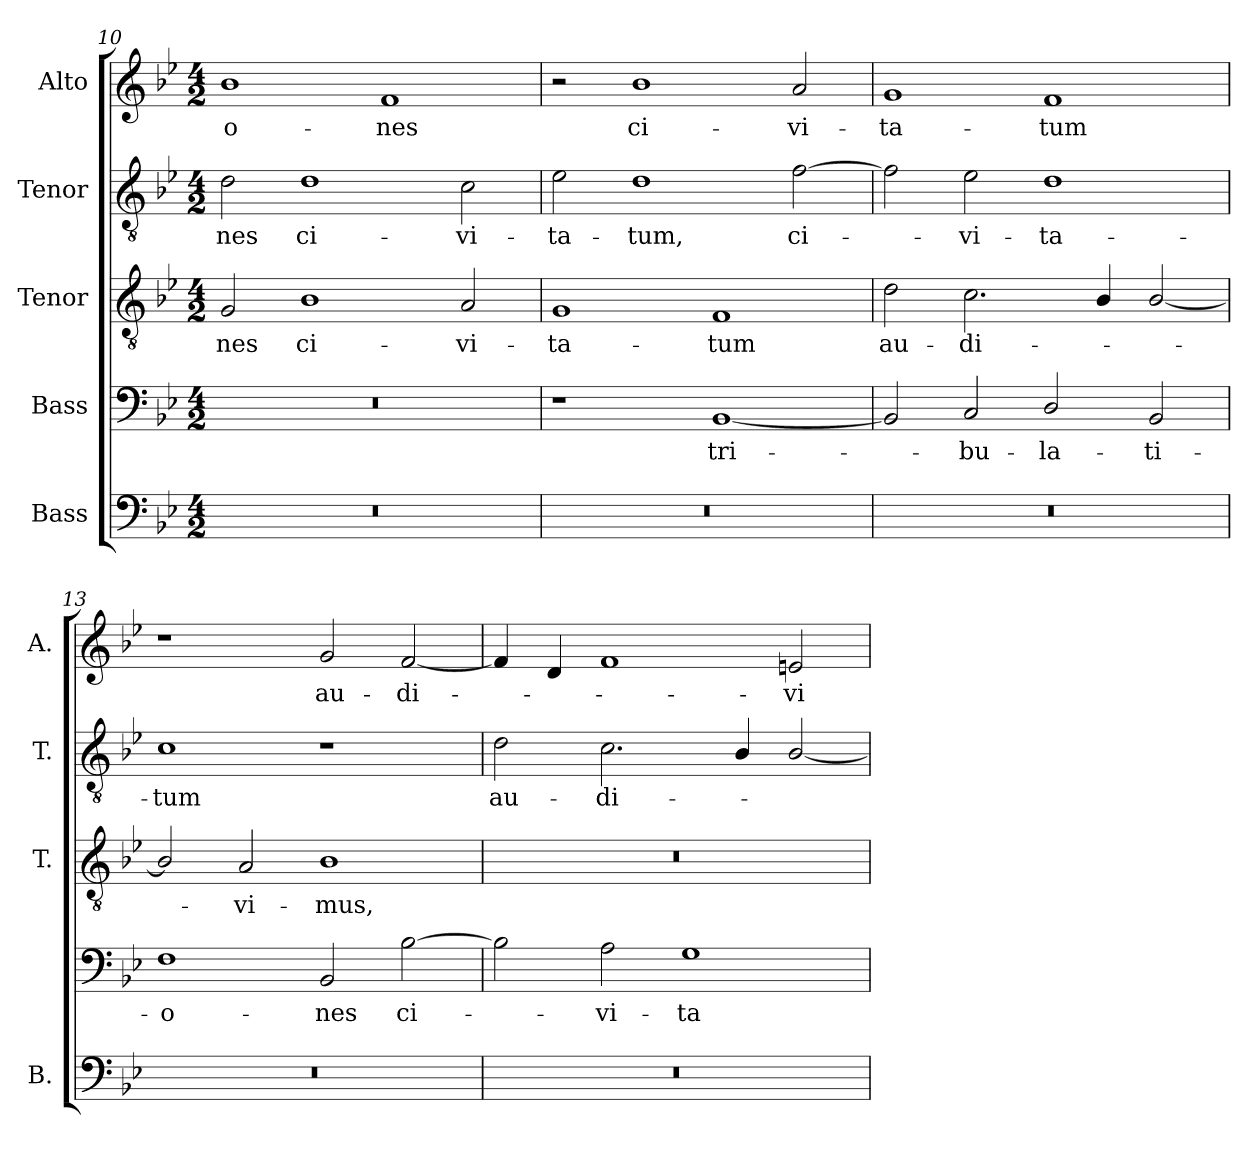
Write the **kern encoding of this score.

**kern	**kern	**text	**kern	**text	**kern	**text	**kern	**text
*part5	*part4	*part4	*part3	*part3	*part2	*part2	*part1	*part1
*staff5	*staff4	*staff4	*staff3	*staff3	*staff2	*staff2	*staff1	*staff1
*I"Bass	*I"Bass	*	*I"Tenor	*	*I"Tenor	*	*I"Alto	*
*I'B.	*	*	*I'T.	*	*I'T.	*	*I'A.	*
*clefF4	*clefF4	*	*clefGv2	*	*clefGv2	*	*clefG2	*
*	*	*	*ITrd7c12	*	*ITrd7c12	*	*	*
*k[b-e-]	*k[b-e-]	*	*k[b-e-]	*	*k[b-e-]	*	*k[b-e-]	*
*B-:	*B-:	*	*B-:	*	*B-:	*	*B-:	*
*M4/2	*M4/2	*	*M4/2	*	*M4/2	*	*M4/2	*
=10	=10	=10	=10	=10	=10	=10	=10	=10
!LO:N:vis=1	!LO:N:vis=1	!	!	!	!	!	!	!
!	!	!	!	!LO:LY:b:color=#000000	!	!	!	!
!	!	!	!	!	!	!LO:LY:b:color=#000000	!	!
!	!	!	!	!	!	!	!	!LO:LY:b:color=#000000
0r	0r	.	2GGi/	-nes	2Di\	-nes	1b-i	-o-
!	!	!	!	!LO:LY:b:color=#000000	!	!	!	!
!	!	!	!	!	!	!LO:LY:b:color=#000000	!	!
.	.	.	1BB-i	ci-	1Di	ci-	.	.
!	!	!	!	!	!	!	!	!LO:LY:b:color=#000000
.	.	.	.	.	.	.	1fi	-nes
!	!	!	!	!LO:LY:b:color=#000000	!	!	!	!
!	!	!	!	!	!	!LO:LY:b:color=#000000	!	!
.	.	.	2AAi/	-vi-	2Ci\	-vi-	.	.
!!LO:LB:g=z
=11	=11	=11	=11	=11	=11	=11	=11	=11
!LO:N:vis=1	!	!	!	!	!	!	!	!
!	!	!	!	!LO:LY:b:color=#000000	!	!	!	!
!	!	!	!	!	!	!LO:LY:b:color=#000000	!	!
0r	1r	.	1GGi	-ta-	2E-i\	-ta-	2r	.
!	!	!	!	!	!	!LO:LY:b:color=#000000	!	!
!	!	!	!	!	!	!	!	!LO:LY:b:color=#000000
.	.	.	.	.	1Di	-tum,	1b-i	ci-
!	!	!LO:LY:b:color=#000000	!	!	!	!	!	!
!	!	!	!	!LO:LY:b:color=#000000	!	!	!	!
.	[1BB-i	tri-	1FFi	-tum	.	.	.	.
!	!	!	!	!	!	!LO:LY:b:color=#000000	!	!
!	!	!	!	!	!	!	!	!LO:LY:b:color=#000000
.	.	.	.	.	[2Fi\	ci-	2ai/	-vi-
=12	=12	=12	=12	=12	=12	=12	=12	=12
!LO:N:vis=1	!	!	!	!	!	!	!	!
!	!	!	!	!LO:LY:b:color=#000000	!	!	!	!
!	!	!	!	!	!	!	!	!LO:LY:b:color=#000000
0r	2BB-i/]	.	2Di\	au-	2Fi\]	.	1gi	-ta-
!	!	!LO:LY:b:color=#000000	!	!	!	!	!	!
!	!	!	!	!LO:LY:b:color=#000000	!	!	!	!
!	!	!	!	!	!	!LO:LY:b:color=#000000	!	!
.	2Ci/	-bu-	2.Ci\	-di-	2E-i\	-vi-	.	.
!	!	!LO:LY:b:color=#000000	!	!	!	!	!	!
!	!	!	!	!	!	!LO:LY:b:color=#000000	!	!
!	!	!	!	!	!	!	!	!LO:LY:b:color=#000000
.	2Di/	-la-	.	.	1Di	-ta-	1fi	-tum
.	.	.	4BB-i/	.	.	.	.	.
!	!	!LO:LY:b:color=#000000	!	!	!	!	!	!
.	2BB-i/	-ti-	[2BB-i/	.	.	.	.	.
=13	=13	=13	=13	=13	=13	=13	=13	=13
!LO:N:vis=1	!	!	!	!	!	!	!	!
!	!	!LO:LY:b:color=#000000	!	!	!	!	!	!
!	!	!	!	!	!	!LO:LY:b:color=#000000	!	!
0r	1Fi	-o-	2BB-i/]	.	1Ci	-tum	1r	.
!	!	!	!	!LO:LY:b:color=#000000	!	!	!	!
.	.	.	2AAi/	-vi-	.	.	.	.
!	!	!LO:LY:b:color=#000000	!	!	!	!	!	!
!	!	!	!	!LO:LY:b:color=#000000	!	!	!	!
!	!	!	!	!	!	!	!	!LO:LY:b:color=#000000
.	2BB-i/	-nes	1BB-i	-mus,	1r	.	2gi/	au-
!	!	!LO:LY:b:color=#000000	!	!	!	!	!	!
!	!	!	!	!	!	!	!	!LO:LY:b:color=#000000
.	[2B-i\	ci-	.	.	.	.	[2fi/	-di-
=14	=14	=14	=14	=14	=14	=14	=14	=14
!LO:N:vis=1	!	!	!LO:N:vis=1	!	!	!	!	!
!	!	!	!	!	!	!LO:LY:b:color=#000000	!	!
0r	2B-i\]	.	0r	.	2Di\	au-	4fi/]	.
.	.	.	.	.	.	.	4di/	.
!	!	!LO:LY:b:color=#000000	!	!	!	!	!	!
!	!	!	!	!	!	!LO:LY:b:color=#000000	!	!
.	2Ai\	-vi-	.	.	2.Ci\	-di-	1fi	.
!	!	!LO:LY:b:color=#000000	!	!	!	!	!	!
.	1Gi	-ta-	.	.	.	.	.	.
.	.	.	.	.	4BB-i/	.	.	.
!	!	!	!	!	!	!	!	!LO:LY:b:color=#000000
.	.	.	.	.	[2BB-i/	.	2eni/	-vi-
=	=	=	=	=	=	=	=	=
*-	*-	*-	*-	*-	*-	*-	*-	*-
